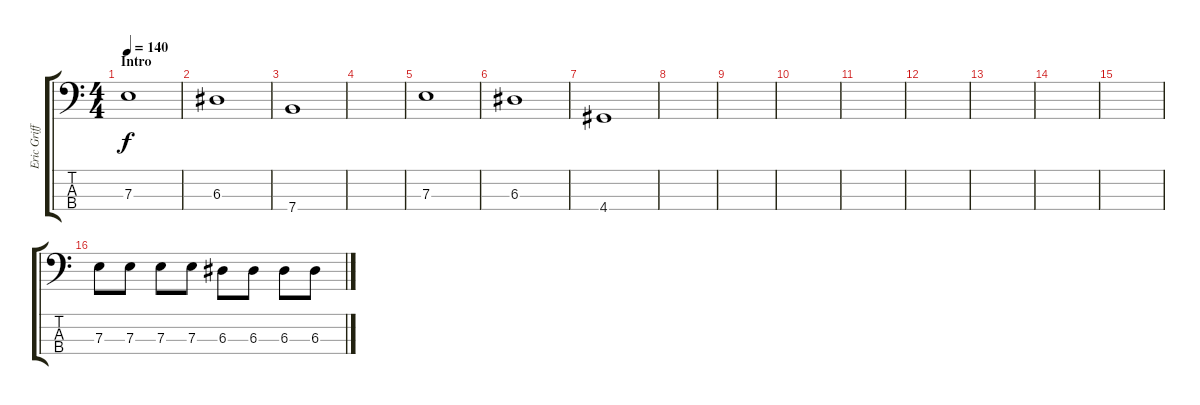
\track ("Eric Griffin" "Eric Griff") {instrument electricbasspick}
\staff {score tabs}
\tuning (G2 D2 A1 E1) {hide}
\ts (4 4)
\section ("" "Intro")
\tempo 140
\clef f4
\ks c
7.3.1{txt "" dy f instrument fretlessbass} |
6.3.1{instrument fretlessbass} |
7.4.1{instrument fretlessbass} |
|
7.3.1{instrument fretlessbass} |
6.3.1{instrument fretlessbass} |
4.4.1{instrument fretlessbass} |
|
|
|
|
|
|
|
|
7.3.8 7.3.8 7.3.8 7.3.8 6.3.8 6.3.8 6.3.8 6.3.8
